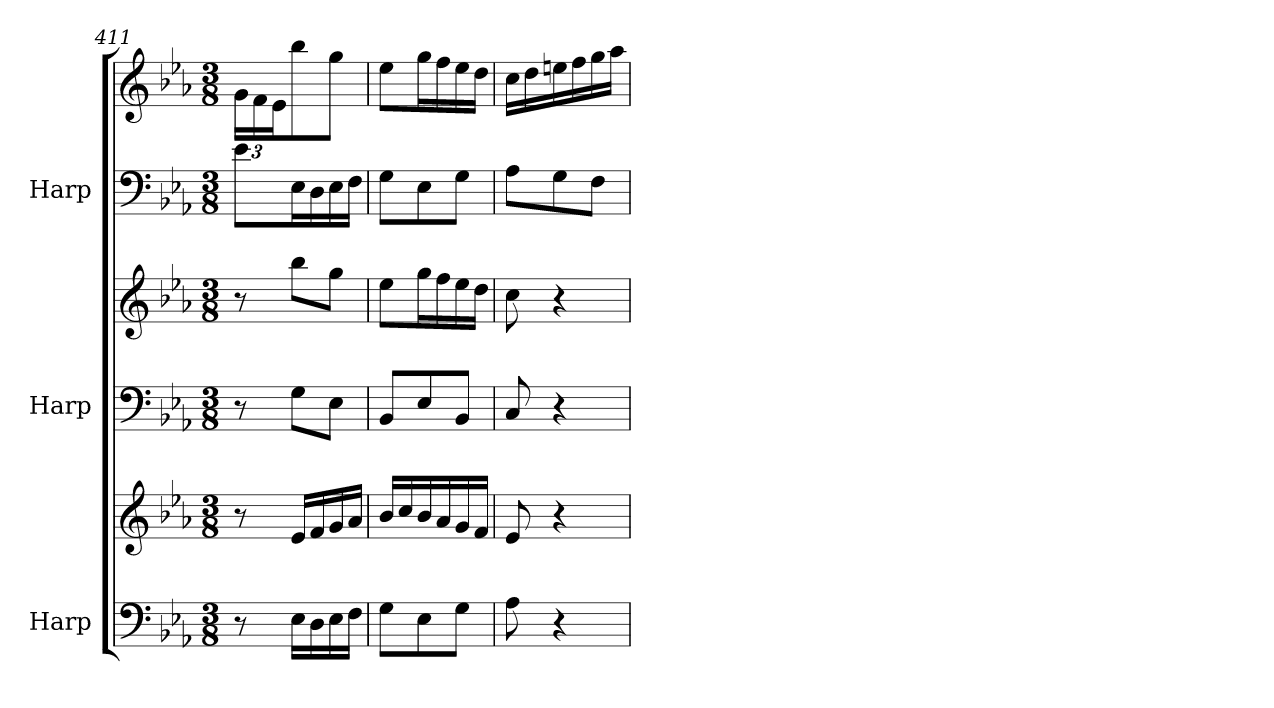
**kern	**kern	**kern	**kern	**kern	**kern
*part3	*part3	*part2	*part2	*part1	*part1
*staff6	*staff5	*staff4	*staff3	*staff2	*staff1
*I"Harp	*	*I"Harp	*	*I"Harp	*
*I'Hp	*	*I'Hp	*	*I'Hp	*
*clefF4	*clefG2	*clefF4	*clefG2	*clefF4	*clefG2
*k[b-e-a-]	*k[b-e-a-]	*k[b-e-a-]	*k[b-e-a-]	*k[b-e-a-]	*k[b-e-a-]
*M3/8	*M3/8	*M3/8	*M3/8	*M3/8	*M3/8
*	*	*	*	*	*Xbrackettup
=411	=411	=411	=411	=411	=411
8r	8r	8r	8r	8e-\L	24g\LL
.	.	.	.	.	24f\
.	.	.	.	.	24e-\J
16E-\LL	16e-/LL	8G\L	8bb-\L	16E-\L	8bb-\
16D\	16f/	.	.	16D\	.
16E-\	16g/	8E-\J	8gg\J	16E-\	8gg\J
16F\JJ	16a-/JJ	.	.	16F\JJ	.
=412	=412	=412	=412	=412	=412
8G\L	16b-/LL	8BB-/L	8ee-\L	8G\L	8ee-\L
.	16cc/	.	.	.	.
8E-\	16b-/	8E-/	16gg\L	8E-\	16gg\L
.	16a-/	.	16ff\	.	16ff\
8G\J	16g/	8BB-/J	16ee-\	8G\J	16ee-\
.	16f/JJ	.	16dd\JJ	.	16dd\JJ
=413	=413	=413	=413	=413	=413
8A-\	8e-/	8C/	8cc\	8A-\L	16cc\LL
.	.	.	.	.	16dd\
4r	4r	4r	4r	8G\	16een\
.	.	.	.	.	16ff\
.	.	.	.	8F\J	16gg\
.	.	.	.	.	16aa-\JJ
=	=	=	=	=	=
*-	*-	*-	*-	*-	*-
